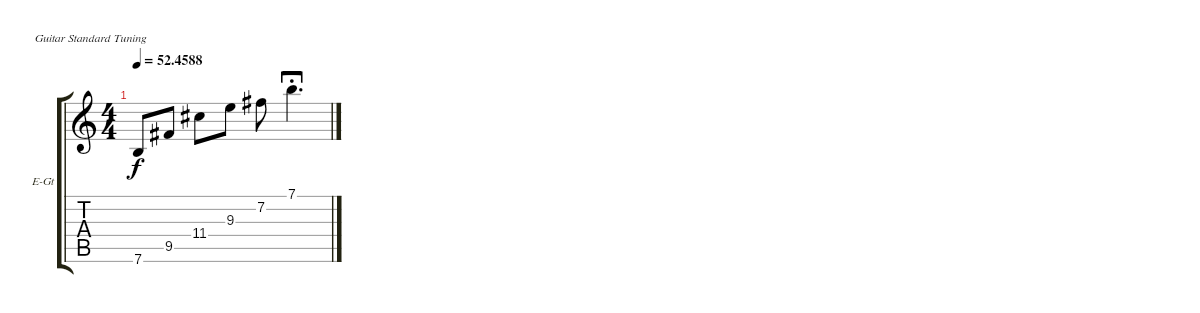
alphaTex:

\defaultSystemsLayout 4
\bracketExtendMode groupsimilarinstruments
\firstSystemTrackNameOrientation horizontal
\otherSystemsTrackNameOrientation horizontal
\track ("Electric Guitar" "E-Gt") {instrument electricguitarclean}
\staff {score tabs}
\tuning (E4 B3 G3 D3 A2 E2)
\ts (4 4)
\tempo
52.4588
\accidentals auto
\clef g2
\ottava regular
\simile none
\ks c
7.6.8{dy f} 9.5.8 11.4.8 9.3.8 7.2.8 7.1.4{d fermata (long 1)}
